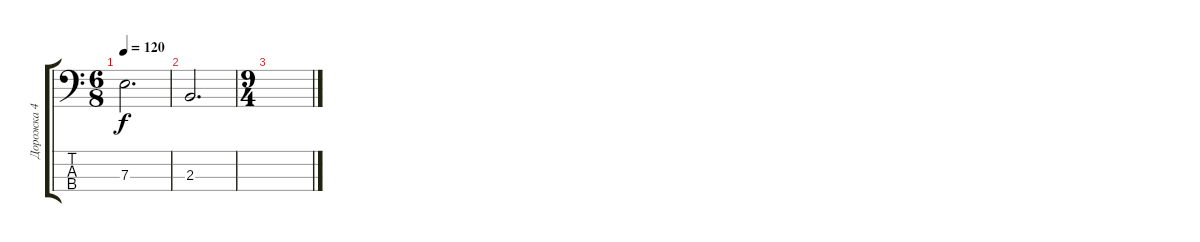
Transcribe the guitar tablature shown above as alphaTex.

\track ("Дорожка 4" "Дорожка 4") {instrument electricbassfinger}
\staff {score tabs}
\tuning (G2 D2 A1 E1) {hide}
\ts (6 8)
\tempo 120
\clef f4
\ks c
7.3.2{d dy f} |
2.3.2{d} |
\ts (9 4)
